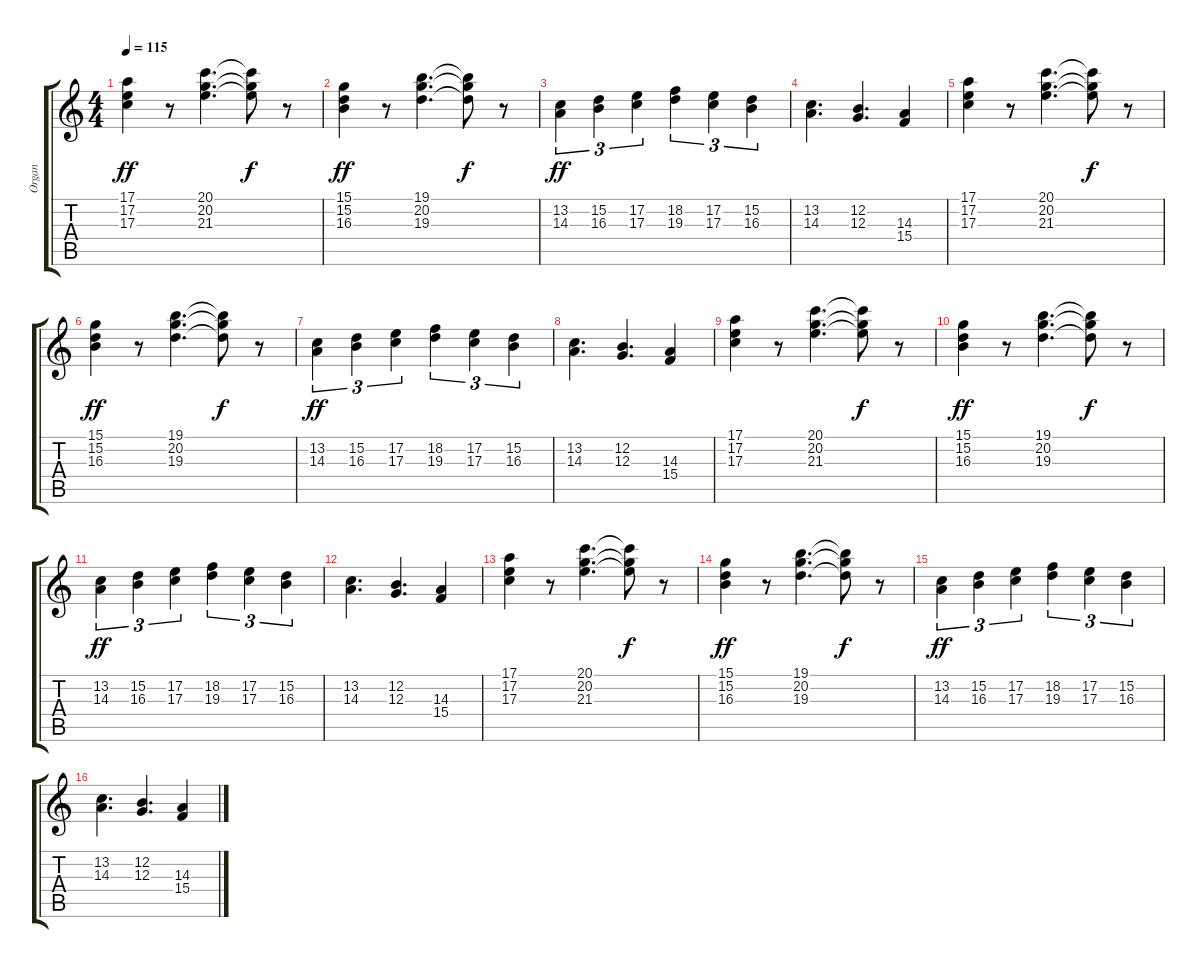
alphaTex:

\track ("Organ" "Organ") {instrument rockorgan}
\staff {score tabs}
\tuning (E4 B3 G3 D3 A2 E2) {hide}
\ts (4 4)
\tempo 115
\clef g2
\ks c
(17.1 17.2 17.3).4{dy ff volume 7} r.8 (20.1 20.2 21.3).4{d} (20.1{t} 20.2{t} 21.3{t}).8{dy f} r.8 |
(15.1 15.2 16.3).4{dy ff volume 7} r.8 (19.1 20.2 19.3).4{d} (19.1{t} 20.2{t} 19.3{t}).8{dy f} r.8 |
(13.2 14.3).4{tu (3 2) dy ff volume 7} (15.2 16.3).4{tu (3 2)} (17.2 17.3).4{tu (3 2)} (18.2 19.3).4{tu (3 2)} (17.2 17.3).4{tu (3 2)} (15.2 16.3).4{tu (3 2)} |
(13.2 14.3).4{d volume 7} (12.2 12.3).4{d} (14.3 15.4).4 |
(17.1 17.2 17.3).4{volume 7} r.8 (20.1 20.2 21.3).4{d} (20.1{t} 20.2{t} 21.3{t}).8{dy f} r.8 |
(15.1 15.2 16.3).4{dy ff volume 7} r.8 (19.1 20.2 19.3).4{d} (19.1{t} 20.2{t} 19.3{t}).8{dy f} r.8 |
(13.2 14.3).4{tu (3 2) dy ff volume 7} (15.2 16.3).4{tu (3 2)} (17.2 17.3).4{tu (3 2)} (18.2 19.3).4{tu (3 2)} (17.2 17.3).4{tu (3 2)} (15.2 16.3).4{tu (3 2)} |
(13.2 14.3).4{d volume 7} (12.2 12.3).4{d} (14.3 15.4).4 |
(17.1 17.2 17.3).4{volume 7} r.8 (20.1 20.2 21.3).4{d} (20.1{t} 20.2{t} 21.3{t}).8{dy f} r.8 |
(15.1 15.2 16.3).4{dy ff volume 7} r.8 (19.1 20.2 19.3).4{d} (19.1{t} 20.2{t} 19.3{t}).8{dy f} r.8 |
(13.2 14.3).4{tu (3 2) dy ff volume 7} (15.2 16.3).4{tu (3 2)} (17.2 17.3).4{tu (3 2)} (18.2 19.3).4{tu (3 2)} (17.2 17.3).4{tu (3 2)} (15.2 16.3).4{tu (3 2)} |
(13.2 14.3).4{d volume 7} (12.2 12.3).4{d} (14.3 15.4).4 |
(17.1 17.2 17.3).4{volume 7} r.8 (20.1 20.2 21.3).4{d} (20.1{t} 20.2{t} 21.3{t}).8{dy f} r.8 |
(15.1 15.2 16.3).4{dy ff volume 7} r.8 (19.1 20.2 19.3).4{d} (19.1{t} 20.2{t} 19.3{t}).8{dy f} r.8 |
(13.2 14.3).4{tu (3 2) dy ff volume 7} (15.2 16.3).4{tu (3 2)} (17.2 17.3).4{tu (3 2)} (18.2 19.3).4{tu (3 2)} (17.2 17.3).4{tu (3 2)} (15.2 16.3).4{tu (3 2)} |
(13.2 14.3).4{d volume 7} (12.2 12.3).4{d} (14.3 15.4).4
